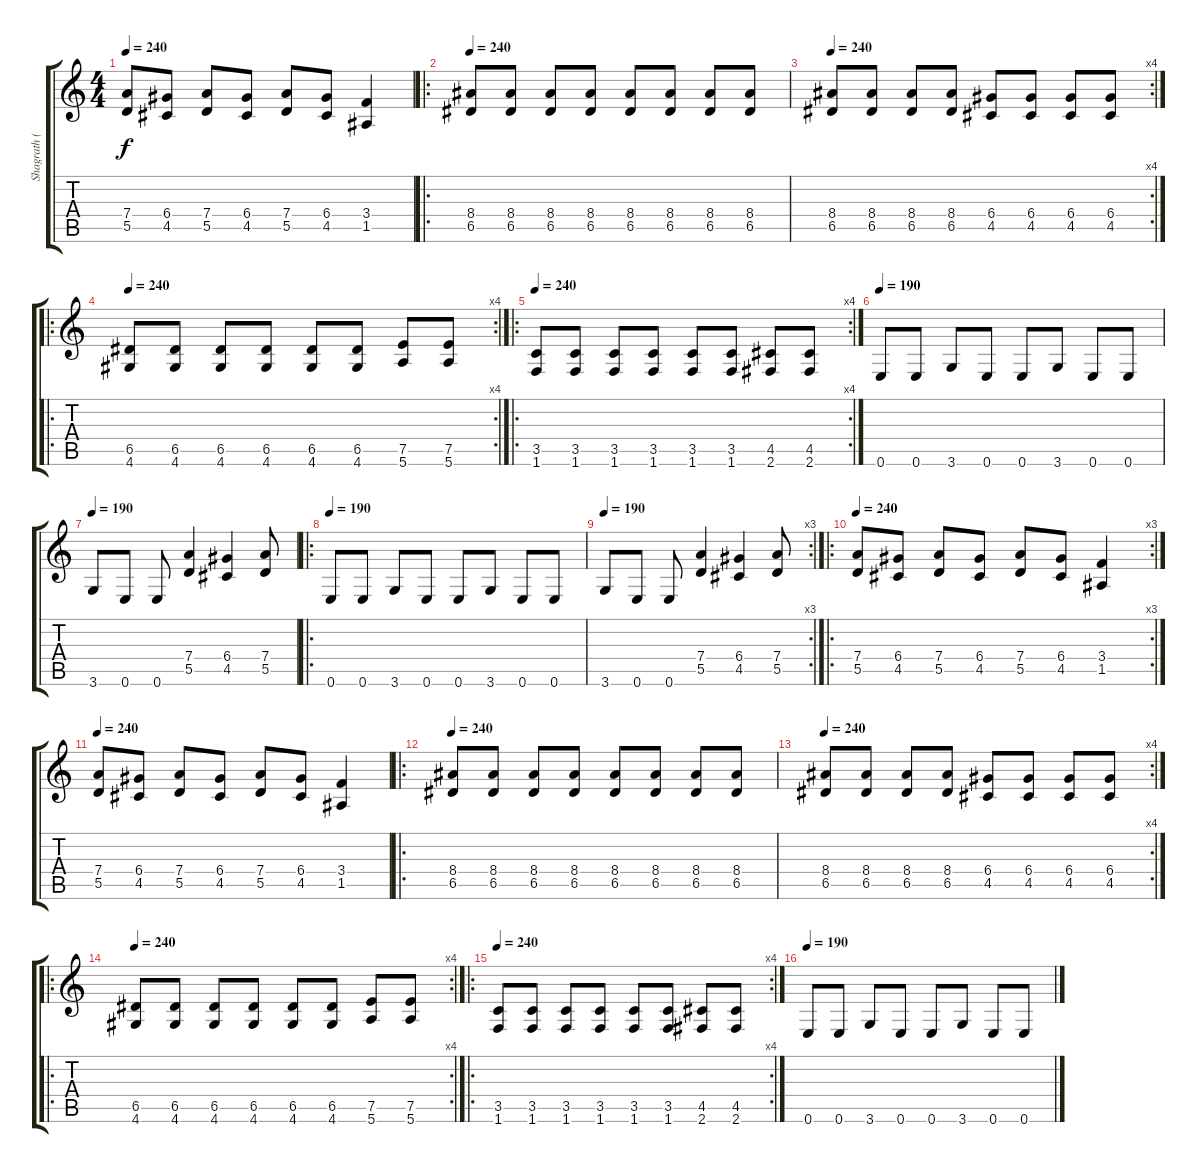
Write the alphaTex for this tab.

\track ("Shagrath (lead Guitar)" "Shagrath (") {instrument distortionguitar}
\staff {score tabs}
\tuning (E4 B3 G3 D3 A2 E2) {hide}
\ts (4 4)
\tempo 240
\clef g2
\ks c
(7.4 5.5).8{dy f} (6.4 4.5).8 (7.4 5.5).8 (6.4 4.5).8 (7.4 5.5).8 (6.4 4.5).8 (3.4 1.5).4 |
\ro
\tempo 240
(8.4 6.5).8 (8.4 6.5).8 (8.4 6.5).8 (8.4 6.5).8 (8.4 6.5).8 (8.4 6.5).8 (8.4 6.5).8 (8.4 6.5).8 |
\rc 4
\tempo 240
(8.4 6.5).8 (8.4 6.5).8 (8.4 6.5).8 (8.4 6.5).8 (6.4 4.5).8 (6.4 4.5).8 (6.4 4.5).8 (6.4 4.5).8 |
\ro
\rc 4
\tempo 240
(6.5 4.6).8 (6.5 4.6).8 (6.5 4.6).8 (6.5 4.6).8 (6.5 4.6).8 (6.5 4.6).8 (7.5 5.6).8 (7.5 5.6).8 |
\ro
\rc 4
\tempo 240
(3.5 1.6).8 (3.5 1.6).8 (3.5 1.6).8 (3.5 1.6).8 (3.5 1.6).8 (3.5 1.6).8 (4.5 2.6).8 (4.5 2.6).8 |
\tempo 190
0.6.8 0.6.8 3.6.8 0.6.8 0.6.8 3.6.8 0.6.8 0.6.8 |
\tempo 190
3.6.8 0.6.8 0.6.8 (7.4 5.5).4 (6.4 4.5).4 (7.4 5.5).8 |
\ro
\tempo 190
0.6.8 0.6.8 3.6.8 0.6.8 0.6.8 3.6.8 0.6.8 0.6.8 |
\rc 3
\tempo 190
3.6.8 0.6.8 0.6.8 (7.4 5.5).4 (6.4 4.5).4 (7.4 5.5).8 |
\ro
\rc 3
\tempo 240
(7.4 5.5).8 (6.4 4.5).8 (7.4 5.5).8 (6.4 4.5).8 (7.4 5.5).8 (6.4 4.5).8 (3.4 1.5).4 |
\tempo 240
(7.4 5.5).8 (6.4 4.5).8 (7.4 5.5).8 (6.4 4.5).8 (7.4 5.5).8 (6.4 4.5).8 (3.4 1.5).4 |
\ro
\tempo 240
(8.4 6.5).8 (8.4 6.5).8 (8.4 6.5).8 (8.4 6.5).8 (8.4 6.5).8 (8.4 6.5).8 (8.4 6.5).8 (8.4 6.5).8 |
\rc 4
\tempo 240
(8.4 6.5).8 (8.4 6.5).8 (8.4 6.5).8 (8.4 6.5).8 (6.4 4.5).8 (6.4 4.5).8 (6.4 4.5).8 (6.4 4.5).8 |
\ro
\rc 4
\tempo 240
(6.5 4.6).8 (6.5 4.6).8 (6.5 4.6).8 (6.5 4.6).8 (6.5 4.6).8 (6.5 4.6).8 (7.5 5.6).8 (7.5 5.6).8 |
\ro
\rc 4
\tempo 240
(3.5 1.6).8 (3.5 1.6).8 (3.5 1.6).8 (3.5 1.6).8 (3.5 1.6).8 (3.5 1.6).8 (4.5 2.6).8 (4.5 2.6).8 |
\tempo 190
0.6.8 0.6.8 3.6.8 0.6.8 0.6.8 3.6.8 0.6.8 0.6.8
